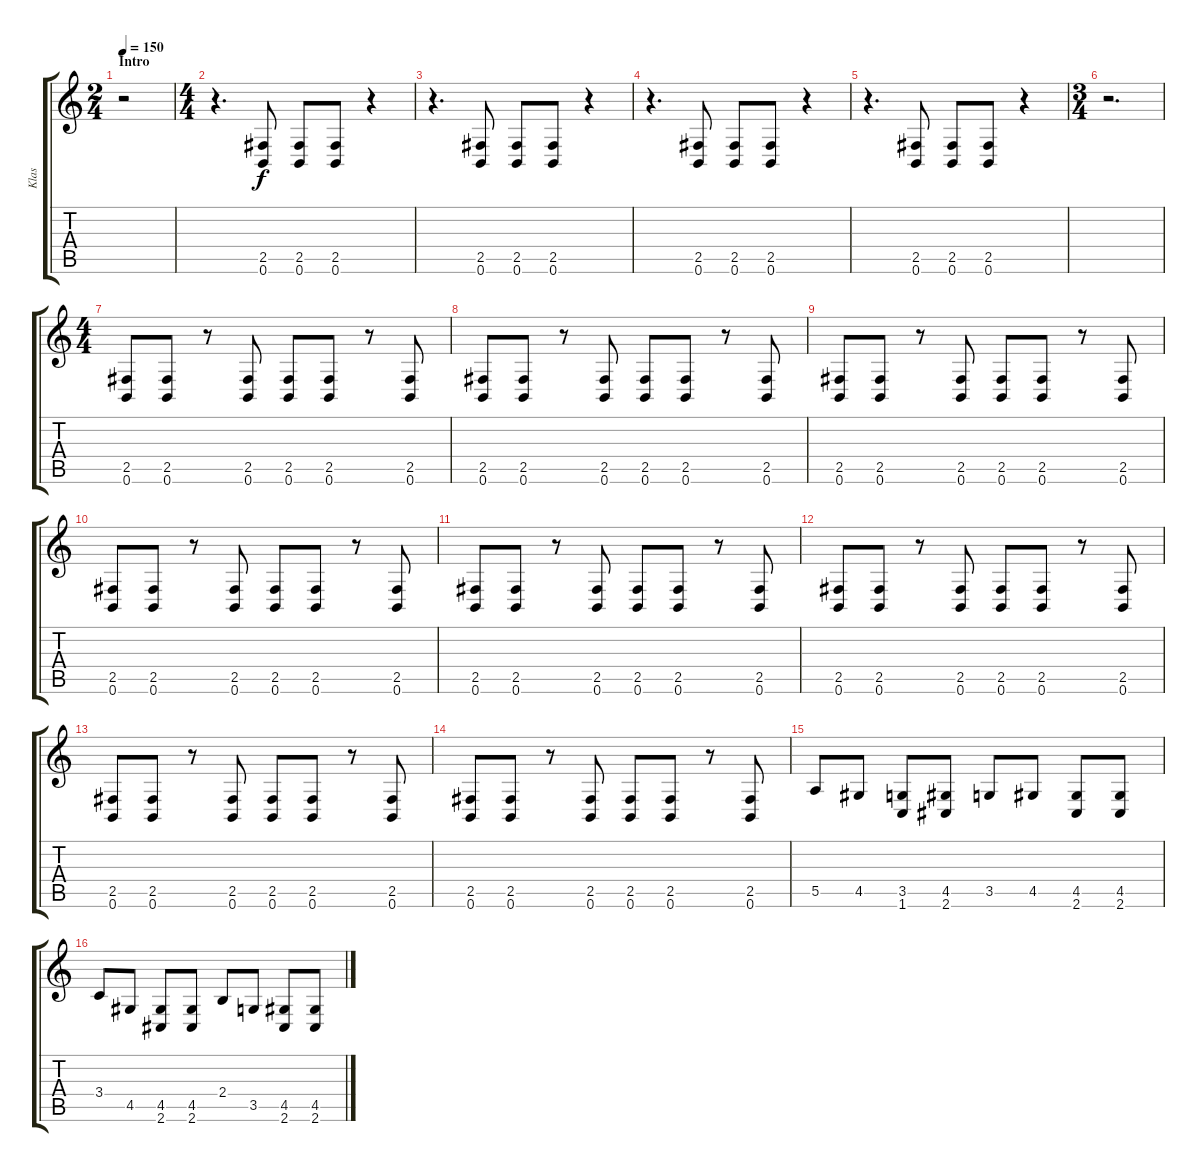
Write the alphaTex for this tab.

\track ("Klas" "Klas") {instrument distortionguitar}
\staff {score tabs}
\tuning (B3 Gb3 D3 A2 E2 B1) {hide}
\ts (2 4)
\section ("" "Intro")
\tempo 150
\clef g2
\ks c
r.2{dy f instrument distortionguitar} |
\ts (4 4)
r.4{d} (2.5 0.6).8 (2.5 0.6).8 (2.5 0.6).8 r.4 |
r.4{d} (2.5 0.6).8 (2.5 0.6).8 (2.5 0.6).8 r.4 |
r.4{d} (2.5 0.6).8 (2.5 0.6).8 (2.5 0.6).8 r.4 |
r.4{d} (2.5 0.6).8 (2.5 0.6).8 (2.5 0.6).8 r.4 |
\ts (3 4)
r.2{d} |
\ts (4 4)
(2.5 0.6).8 (2.5 0.6).8 r.8 (2.5 0.6).8 (2.5 0.6).8 (2.5 0.6).8 r.8 (2.5 0.6).8 |
(2.5 0.6).8 (2.5 0.6).8 r.8 (2.5 0.6).8 (2.5 0.6).8 (2.5 0.6).8 r.8 (2.5 0.6).8 |
(2.5 0.6).8 (2.5 0.6).8 r.8 (2.5 0.6).8 (2.5 0.6).8 (2.5 0.6).8 r.8 (2.5 0.6).8 |
(2.5 0.6).8 (2.5 0.6).8 r.8 (2.5 0.6).8 (2.5 0.6).8 (2.5 0.6).8 r.8 (2.5 0.6).8 |
(2.5 0.6).8 (2.5 0.6).8 r.8 (2.5 0.6).8 (2.5 0.6).8 (2.5 0.6).8 r.8 (2.5 0.6).8 |
(2.5 0.6).8 (2.5 0.6).8 r.8 (2.5 0.6).8 (2.5 0.6).8 (2.5 0.6).8 r.8 (2.5 0.6).8 |
(2.5 0.6).8 (2.5 0.6).8 r.8 (2.5 0.6).8 (2.5 0.6).8 (2.5 0.6).8 r.8 (2.5 0.6).8 |
(2.5 0.6).8 (2.5 0.6).8 r.8 (2.5 0.6).8 (2.5 0.6).8 (2.5 0.6).8 r.8 (2.5 0.6).8 |
5.5.8 4.5.8 (3.5 1.6).8 (4.5 2.6).8 3.5.8 4.5.8 (4.5 2.6).8 (4.5 2.6).8 |
3.4.8 4.5.8 (4.5 2.6).8 (4.5 2.6).8 2.4.8 3.5.8 (4.5 2.6).8 (4.5 2.6).8
